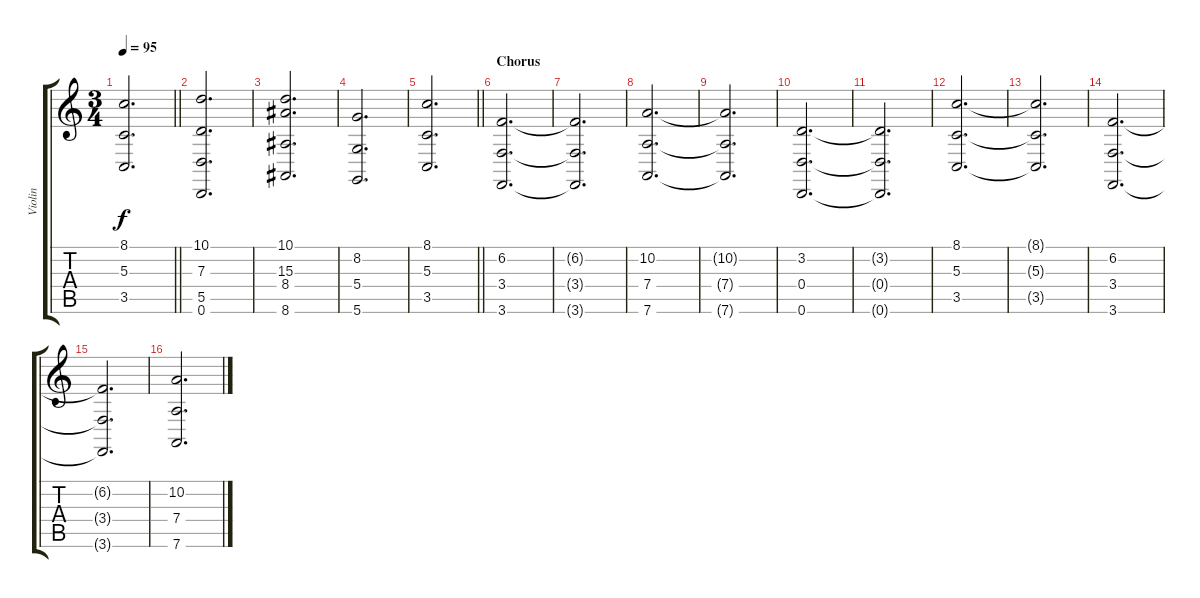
\track ("Violin" "Violin") {instrument stringensemble2}
\staff {score tabs}
\tuning (E4 B3 G3 D3 A2 D2) {hide}
\ts (3 4)
\tempo 95
\clef g2
\barLineRight lightlight
\ks c
(8.1 5.3 3.5).2{d dy f} |
(10.1 7.3 5.5 0.6).2{d} |
(10.1 15.3 8.4 8.6).2{d} |
(8.2 5.4 5.6).2{d} |
\barLineRight lightlight
(8.1 5.3 3.5).2{d} |
\section ("" "Chorus")
(6.2 3.4 3.6).2{d} |
(6.2{t} 3.4{t} 3.6{t}).2{d} |
(10.2 7.4 7.6).2{d} |
(10.2{t} 7.4{t} 7.6{t}).2{d} |
(3.2 0.4 0.6).2{d} |
(3.2{t} 0.4{t} 0.6{t}).2{d} |
(8.1 5.3 3.5).2{d} |
(8.1{t} 5.3{t} 3.5{t}).2{d} |
(6.2 3.4 3.6).2{d} |
(6.2{t} 3.4{t} 3.6{t}).2{d} |
(10.2 7.4 7.6).2{d}
